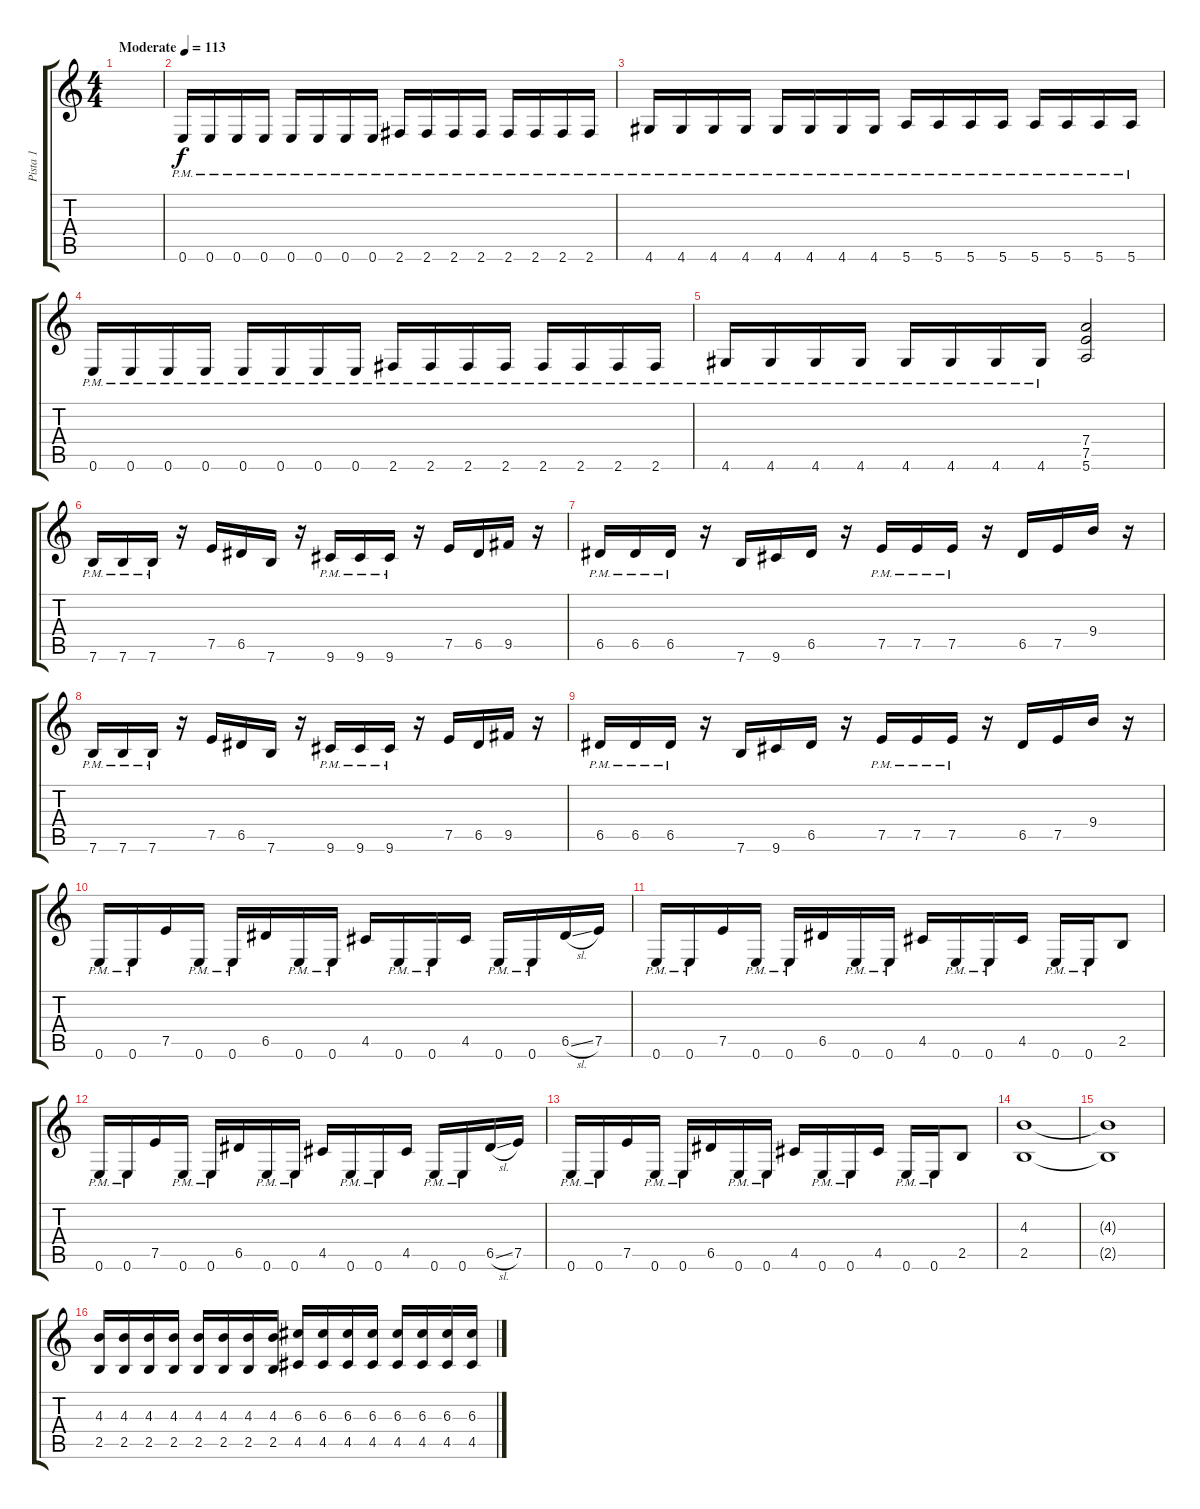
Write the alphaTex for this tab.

\track ("Pista 1" "Pista 1") {instrument distortionguitar}
\staff {score tabs}
\tuning (E4 B3 G3 D3 A2 E2) {hide}
\ts (4 4)
\tempo (113 "Moderate")
\clef g2
\ks c
|
0.6{pm}.16 0.6{pm}.16 0.6{pm}.16 0.6{pm}.16 0.6{pm}.16 0.6{pm}.16 0.6{pm}.16 0.6{pm}.16 2.6{pm}.16 2.6{pm}.16 2.6{pm}.16 2.6{pm}.16 2.6{pm}.16 2.6{pm}.16 2.6{pm}.16 2.6{pm}.16 |
4.6{pm}.16 4.6{pm}.16 4.6{pm}.16 4.6{pm}.16 4.6{pm}.16 4.6{pm}.16 4.6{pm}.16 4.6{pm}.16 5.6{pm}.16 5.6{pm}.16 5.6{pm}.16 5.6{pm}.16 5.6{pm}.16 5.6{pm}.16 5.6{pm}.16 5.6{pm}.16 |
0.6{pm}.16 0.6{pm}.16 0.6{pm}.16 0.6{pm}.16 0.6{pm}.16 0.6{pm}.16 0.6{pm}.16 0.6{pm}.16 2.6{pm}.16 2.6{pm}.16 2.6{pm}.16 2.6{pm}.16 2.6{pm}.16 2.6{pm}.16 2.6{pm}.16 2.6{pm}.16 |
4.6{pm}.16 4.6{pm}.16 4.6{pm}.16 4.6{pm}.16 4.6{pm}.16 4.6{pm}.16 4.6{pm}.16 4.6{pm}.16 (7.4 7.5 5.6).2 |
7.6{pm}.16 7.6{pm}.16 7.6{pm}.16 r.16 7.5.16 6.5.16 7.6.16 r.16 9.6{pm}.16 9.6{pm}.16 9.6{pm}.16 r.16 7.5.16 6.5.16 9.5.16 r.16 |
6.5{pm}.16 6.5{pm}.16 6.5{pm}.16 r.16 7.6.16 9.6.16 6.5.16 r.16 7.5{pm}.16 7.5{pm}.16 7.5{pm}.16 r.16 6.5.16 7.5.16 9.4.16 r.16 |
7.6{pm}.16 7.6{pm}.16 7.6{pm}.16 r.16 7.5.16 6.5.16 7.6.16 r.16 9.6{pm}.16 9.6{pm}.16 9.6{pm}.16 r.16 7.5.16 6.5.16 9.5.16 r.16 |
6.5{pm}.16 6.5{pm}.16 6.5{pm}.16 r.16 7.6.16 9.6.16 6.5.16 r.16 7.5{pm}.16 7.5{pm}.16 7.5{pm}.16 r.16 6.5.16 7.5.16 9.4.16 r.16 |
0.6{pm}.16 0.6{pm}.16 7.5.16 0.6{pm}.16 0.6{pm}.16 6.5.16 0.6{pm}.16 0.6{pm}.16 4.5.16 0.6{pm}.16 0.6{pm}.16 4.5.16 0.6{pm}.16 0.6{pm}.16 6.5{sl}.16 7.5.16 |
0.6{pm}.16 0.6{pm}.16 7.5.16 0.6{pm}.16 0.6{pm}.16 6.5.16 0.6{pm}.16 0.6{pm}.16 4.5.16 0.6{pm}.16 0.6{pm}.16 4.5.16 0.6{pm}.16 0.6{pm}.16 2.5.8 |
0.6{pm}.16 0.6{pm}.16 7.5.16 0.6{pm}.16 0.6{pm}.16 6.5.16 0.6{pm}.16 0.6{pm}.16 4.5.16 0.6{pm}.16 0.6{pm}.16 4.5.16 0.6{pm}.16 0.6{pm}.16 6.5{sl}.16 7.5.16 |
0.6{pm}.16 0.6{pm}.16 7.5.16 0.6{pm}.16 0.6{pm}.16 6.5.16 0.6{pm}.16 0.6{pm}.16 4.5.16 0.6{pm}.16 0.6{pm}.16 4.5.16 0.6{pm}.16 0.6{pm}.16 2.5.8 |
(4.3 2.5).1 |
(4.3{t} 2.5{t}).1 |
(4.3 2.5).16 (4.3 2.5).16 (4.3 2.5).16 (4.3 2.5).16 (4.3 2.5).16 (4.3 2.5).16 (4.3 2.5).16 (4.3 2.5).16 (6.3 4.5).16 (6.3 4.5).16 (6.3 4.5).16 (6.3 4.5).16 (6.3 4.5).16 (6.3 4.5).16 (6.3 4.5).16 (6.3 4.5).16
